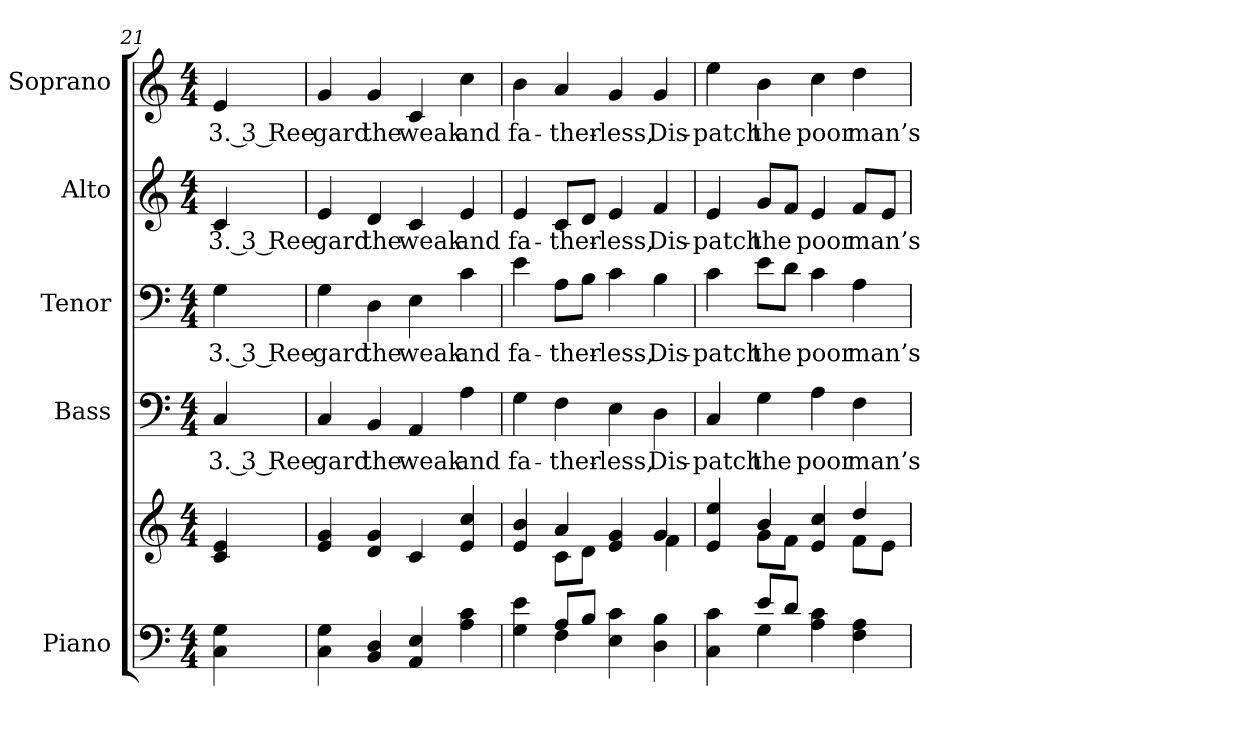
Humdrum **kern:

**kern	**kern	**kern	**text	**kern	**text	**kern	**text	**kern	**text
*part5	*part5	*part4	*part4	*part3	*part3	*part2	*part2	*part1	*part1
*staff6	*staff5	*staff4	*staff4	*staff3	*staff3	*staff2	*staff2	*staff1	*staff1
*I"Piano	*	*I"Bass	*	*I"Tenor	*	*I"Alto	*	*I"Soprano	*
*I'Pno.	*	*I'B.	*	*I'T.	*	*I'A.	*	*I'S.	*
*clefF4	*clefG2	*clefF4	*	*clefF4	*	*clefG2	*	*clefG2	*
*k[]	*k[]	*k[]	*	*k[]	*	*k[]	*	*k[]	*
*C:	*C:	*C:	*	*C:	*	*C:	*	*C:	*
*M4/4	*M4/4	*M4/4	*	*M4/4	*	*M4/4	*	*M4/4	*
=21	=21	=21	=21	=21	=21	=21	=21	=21	=21
!	!	!	!LO:LY:b:color=#000000	!	!	!	!	!	!
!	!	!	!	!	!LO:LY:b:color=#000000	!	!	!	!
!	!	!	!	!	!	!	!LO:LY:b:color=#000000	!	!
!	!	!	!	!	!	!	!	!	!LO:LY:b:color=#000000
4Ci\ 4Gi	4ci/ 4ei	4Ci/	3. 3 Ree	4Gi\	3. 3 Ree	4ci/	3. 3 Ree	4ei/	3. 3 Ree
!!LO:PB:g=z
=22	=22	=22	=22	=22	=22	=22	=22	=22	=22
!	!	!	!LO:LY:b:color=#000000	!	!	!	!	!	!
!	!	!	!	!	!LO:LY:b:color=#000000	!	!	!	!
!	!	!	!	!	!	!	!LO:LY:b:color=#000000	!	!
!	!	!	!	!	!	!	!	!	!LO:LY:b:color=#000000
4Ci\ 4Gi	4ei/ 4gi	4Ci/	gard	4Gi\	gard	4ei/	gard	4gi/	gard
!	!	!	!LO:LY:b:color=#000000	!	!	!	!	!	!
!	!	!	!	!	!LO:LY:b:color=#000000	!	!	!	!
!	!	!	!	!	!	!	!LO:LY:b:color=#000000	!	!
!	!	!	!	!	!	!	!	!	!LO:LY:b:color=#000000
4BBi/ 4Di	4di/ 4gi	4BBi/	the	4Di\	the	4di/	the	4gi/	the
!	!	!	!LO:LY:b:color=#000000	!	!	!	!	!	!
!	!	!	!	!	!LO:LY:b:color=#000000	!	!	!	!
!	!	!	!	!	!	!	!LO:LY:b:color=#000000	!	!
!	!	!	!	!	!	!	!	!	!LO:LY:b:color=#000000
4AAi/ 4Ei	4ci/	4AAi/	weak	4Ei\	weak	4ci/	weak	4ci/	weak
!	!	!	!LO:LY:b:color=#000000	!	!	!	!	!	!
!	!	!	!	!	!LO:LY:b:color=#000000	!	!	!	!
!	!	!	!	!	!	!	!LO:LY:b:color=#000000	!	!
!	!	!	!	!	!	!	!	!	!LO:LY:b:color=#000000
4Ai\ 4ci	4ei/ 4cci	4Ai\	and	4ci\	and	4ei/	and	4cci\	and
=23	=23	=23	=23	=23	=23	=23	=23	=23	=23
*^	*^	*	*	*	*	*	*	*	*
!	!	!	!	!	!LO:LY:b:color=#000000	!	!	!	!	!	!
!	!	!	!	!	!	!	!LO:LY:b:color=#000000	!	!	!	!
!	!	!	!	!	!	!	!	!	!LO:LY:b:color=#000000	!	!
!	!	!	!	!	!	!	!	!	!	!	!LO:LY:b:color=#000000
4Gi\ 4ei	4ryy	4ei/ 4bi	4ryy	4Gi\	fa-	4ei\	fa-	4ei/	fa-	4bi\	fa-
!	!	!	!	!	!LO:LY:b:color=#000000	!	!	!	!	!	!
!	!	!	!	!	!	!	!LO:LY:b:color=#000000	!	!	!	!
!	!	!	!	!	!	!	!	!	!LO:LY:b:color=#000000	!	!
!	!	!	!	!	!	!	!	!	!	!	!LO:LY:b:color=#000000
8Ai/L	4Fi\	4ai/	8ci\L	4Fi\	-ther-	8Ai\L	-ther-	8ci/L	-ther-	4ai/	-ther-
8Bi/J	.	.	8di\J	.	.	8Bi\J	.	8di/J	.	.	.
!	!	!	!	!	!LO:LY:b:color=#000000	!	!	!	!	!	!
!	!	!	!	!	!	!	!LO:LY:b:color=#000000	!	!	!	!
!	!	!	!	!	!	!	!	!	!LO:LY:b:color=#000000	!	!
!	!	!	!	!	!	!	!	!	!	!	!LO:LY:b:color=#000000
4Ei\ 4ci	2ryy	4ei/ 4gi	4ryy	4Ei\	-less,	4ci\	-less,	4ei/	-less,	4gi/	-less,
!	!	!	!	!	!LO:LY:b:color=#000000	!	!	!	!	!	!
!	!	!	!	!	!	!	!LO:LY:b:color=#000000	!	!	!	!
!	!	!	!	!	!	!	!	!	!LO:LY:b:color=#000000	!	!
!	!	!	!	!	!	!	!	!	!	!	!LO:LY:b:color=#000000
4Di\ 4Bi	.	4gi/	4fi\	4Di\	Dis-	4Bi\	Dis-	4fi/	Dis-	4gi/	Dis-
=24	=24	=24	=24	=24	=24	=24	=24	=24	=24	=24	=24
!	!	!	!	!	!LO:LY:b:color=#000000	!	!	!	!	!	!
!	!	!	!	!	!	!	!LO:LY:b:color=#000000	!	!	!	!
!	!	!	!	!	!	!	!	!	!LO:LY:b:color=#000000	!	!
!	!	!	!	!	!	!	!	!	!	!	!LO:LY:b:color=#000000
4Ci\ 4ci	4ryy	4ei/ 4eei	4ryy	4Ci/	-patch	4ci\	-patch	4ei/	-patch	4eei\	-patch
!	!	!	!	!	!LO:LY:b:color=#000000	!	!	!	!	!	!
!	!	!	!	!	!	!	!LO:LY:b:color=#000000	!	!	!	!
!	!	!	!	!	!	!	!	!	!LO:LY:b:color=#000000	!	!
!	!	!	!	!	!	!	!	!	!	!	!LO:LY:b:color=#000000
8ei/L	4Gi\	4bi/	8gi\L	4Gi\	the	8ei\L	the	8gi/L	the	4bi\	the
8di/J	.	.	8fi\J	.	.	8di\J	.	8fi/J	.	.	.
!	!	!	!	!	!LO:LY:b:color=#000000	!	!	!	!	!	!
!	!	!	!	!	!	!	!LO:LY:b:color=#000000	!	!	!	!
!	!	!	!	!	!	!	!	!	!LO:LY:b:color=#000000	!	!
!	!	!	!	!	!	!	!	!	!	!	!LO:LY:b:color=#000000
4Ai\ 4ci	2ryy	4ei/ 4cci	4ryy	4Ai\	poor	4ci\	poor	4ei/	poor	4cci\	poor
!	!	!	!	!	!LO:LY:b:color=#000000	!	!	!	!	!	!
!	!	!	!	!	!	!	!LO:LY:b:color=#000000	!	!	!	!
!	!	!	!	!	!	!	!	!	!LO:LY:b:color=#000000	!	!
!	!	!	!	!	!	!	!	!	!	!	!LO:LY:b:color=#000000
4Fi\ 4Ai	.	4ddi/	8fi\L	4Fi\	man’s	4Ai\	man’s	8fi/L	man’s	4ddi\	man’s
.	.	.	8ei\J	.	.	.	.	8ei/J	.	.	.
*v	*v	*	*	*	*	*	*	*	*	*	*
*	*v	*v	*	*	*	*	*	*	*	*
=	=	=	=	=	=	=	=	=	=
*-	*-	*-	*-	*-	*-	*-	*-	*-	*-
